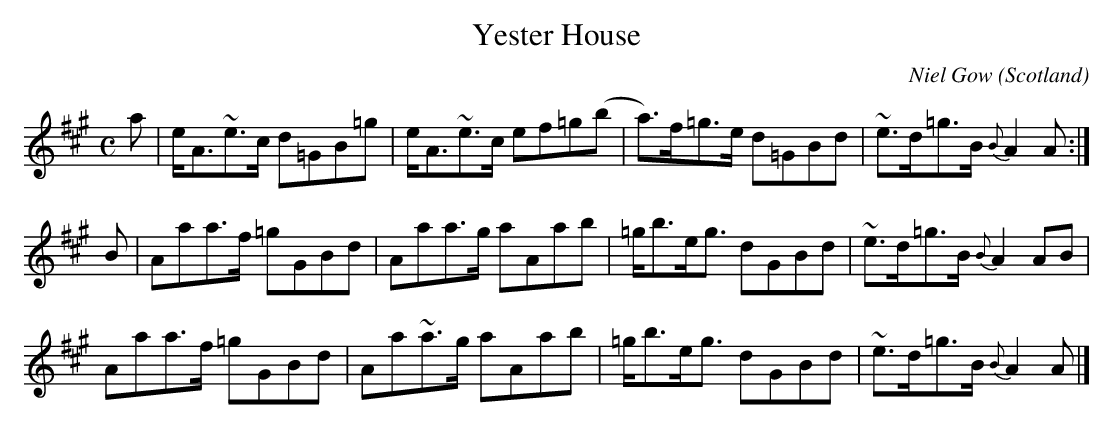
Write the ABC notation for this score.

X:1
T:Yester House
C:Niel Gow
O:Scotland
M:C
L:1/8
K:A
 a | e<A~e>c d=GB=g | e<A~e>c ef=g(b|\
a)>f=g>e d=GBd | ~e>d=g>B {B}A2 A :|
 B | Aaa>f =gGBd | Aaa>g aAab |\
 =g<be<g dGBd | ~e>d=g>B {B}A2 AB |
   Aaa>f =gGBd | Aa~a>g aAab |\
 =g<be<g dGBd | ~e>d=g>B {B}A2 A |]
